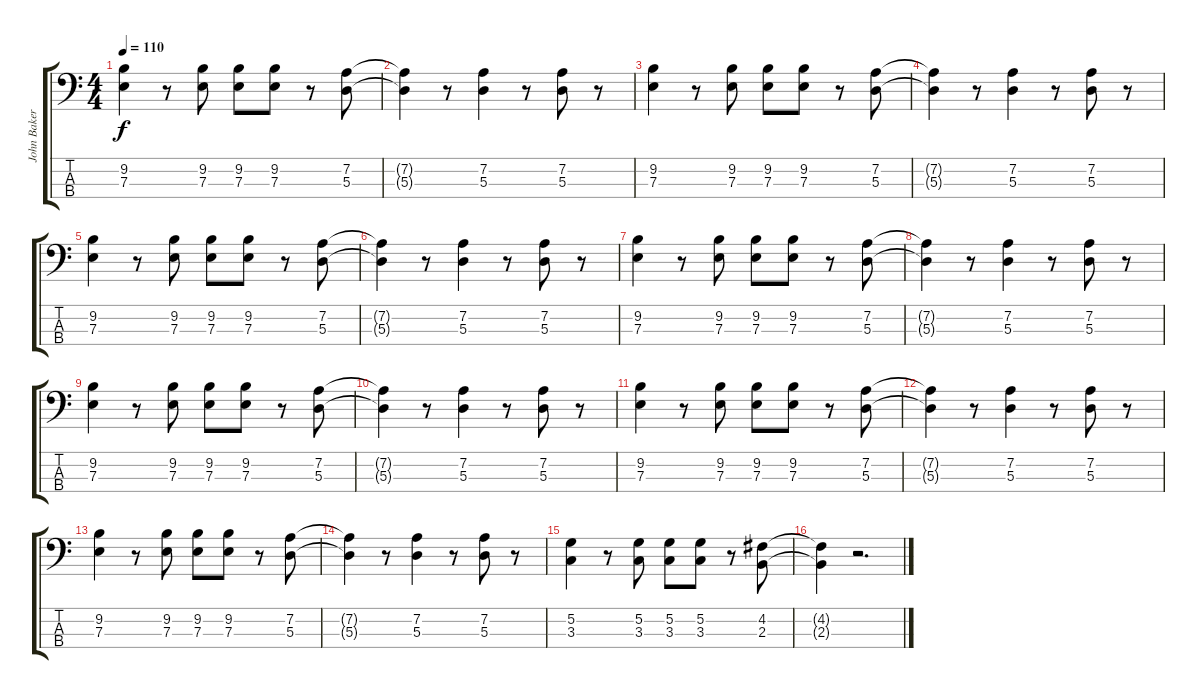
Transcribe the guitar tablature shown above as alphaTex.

\track ("John Baker Saunders" "John Baker") {instrument acousticbass}
\staff {score tabs}
\tuning (G2 D2 A1 E1) {hide}
\ts (4 4)
\tempo 110
\clef f4
\ks c
(9.2 7.3).4{dy f} r.8 (9.2 7.3).8 (9.2 7.3).8 (9.2 7.3).8 r.8 (7.2 5.3).8 |
(7.2{t} 5.3{t}).4 r.8 (7.2 5.3).4 r.8 (7.2 5.3).8 r.8 |
(9.2 7.3).4 r.8 (9.2 7.3).8 (9.2 7.3).8 (9.2 7.3).8 r.8 (7.2 5.3).8 |
(7.2{t} 5.3{t}).4 r.8 (7.2 5.3).4 r.8 (7.2 5.3).8 r.8 |
(9.2 7.3).4 r.8 (9.2 7.3).8 (9.2 7.3).8 (9.2 7.3).8 r.8 (7.2 5.3).8 |
(7.2{t} 5.3{t}).4 r.8 (7.2 5.3).4 r.8 (7.2 5.3).8 r.8 |
(9.2 7.3).4 r.8 (9.2 7.3).8 (9.2 7.3).8 (9.2 7.3).8 r.8 (7.2 5.3).8 |
(7.2{t} 5.3{t}).4 r.8 (7.2 5.3).4 r.8 (7.2 5.3).8 r.8 |
(9.2 7.3).4 r.8 (9.2 7.3).8 (9.2 7.3).8 (9.2 7.3).8 r.8 (7.2 5.3).8 |
(7.2{t} 5.3{t}).4 r.8 (7.2 5.3).4 r.8 (7.2 5.3).8 r.8 |
(9.2 7.3).4 r.8 (9.2 7.3).8 (9.2 7.3).8 (9.2 7.3).8 r.8 (7.2 5.3).8 |
(7.2{t} 5.3{t}).4 r.8 (7.2 5.3).4 r.8 (7.2 5.3).8 r.8 |
(9.2 7.3).4 r.8 (9.2 7.3).8 (9.2 7.3).8 (9.2 7.3).8 r.8 (7.2 5.3).8 |
(7.2{t} 5.3{t}).4 r.8 (7.2 5.3).4 r.8 (7.2 5.3).8 r.8 |
(5.2 3.3).4 r.8 (5.2 3.3).8 (5.2 3.3).8 (5.2 3.3).8 r.8 (4.2 2.3).8 |
(4.2{t} 2.3{t}).4 r.2{d}
